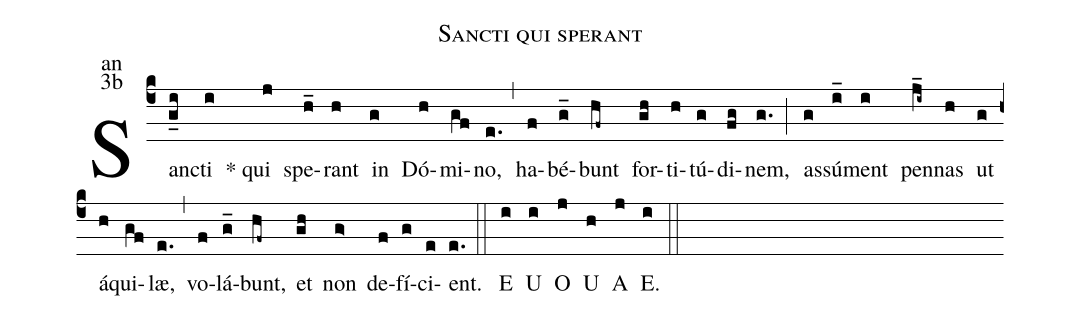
name:Sancti qui sperant;
office-part:an;
mode:3b;
%%
(c4) San(g_i)cti(i) <sp>*</sp> qui(j) spe(h_)rant(h) in(g) Dó(h)mi(gf)no,(e.) (,) ha(f)bé(g_)bunt(hf~) for(gh)ti(h)tú(g)di(fg)nem,(g.) (;) as(g)sú(i_)ment(i) pen(j_i~)nas(h) ut(g) á(h)qui(gf)læ,(e.) (,) vo(f)lá(g_)bunt,(hf~) et(gh) non(g>) de(f)fí(g)ci(e)ent.(e.) (::)
<eu> E(i) U(i) O(j) U(h) A(j) E.(i) </eu> (::)
